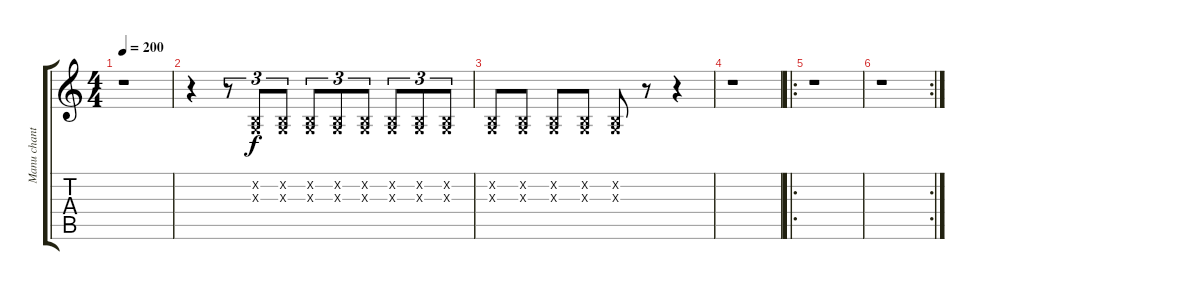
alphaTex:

\track ("Manu chant" "Manu chant") {instrument altosax}
\staff {score tabs}
\tuning (E4 B3 G3 D3 A2 E2) {hide}
\ts (4 4)
\tempo 200
\clef g2
\ks c
r.1{dy f} |
r.4 r.8{tu (3 2)} (0.2{x} 0.3{x}).8{tu (3 2)} (0.2{x} 0.3{x}).8{tu (3 2)} (0.2{x} 0.3{x}).8{tu (3 2)} (0.2{x} 0.3{x}).8{tu (3 2)} (0.2{x} 0.3{x}).8{tu (3 2)} (0.2{x} 0.3{x}).8{tu (3 2)} (0.2{x} 0.3{x}).8{tu (3 2)} (0.2{x} 0.3{x}).8{tu (3 2)} |
(0.2{x} 0.3{x}).8 (0.2{x} 0.3{x}).8 (0.2{x} 0.3{x}).8 (0.2{x} 0.3{x}).8 (0.2{x} 0.3{x}).8 r.8 r.4 |
r.1 |
\ro
r.1 |
\rc 2
r.1
